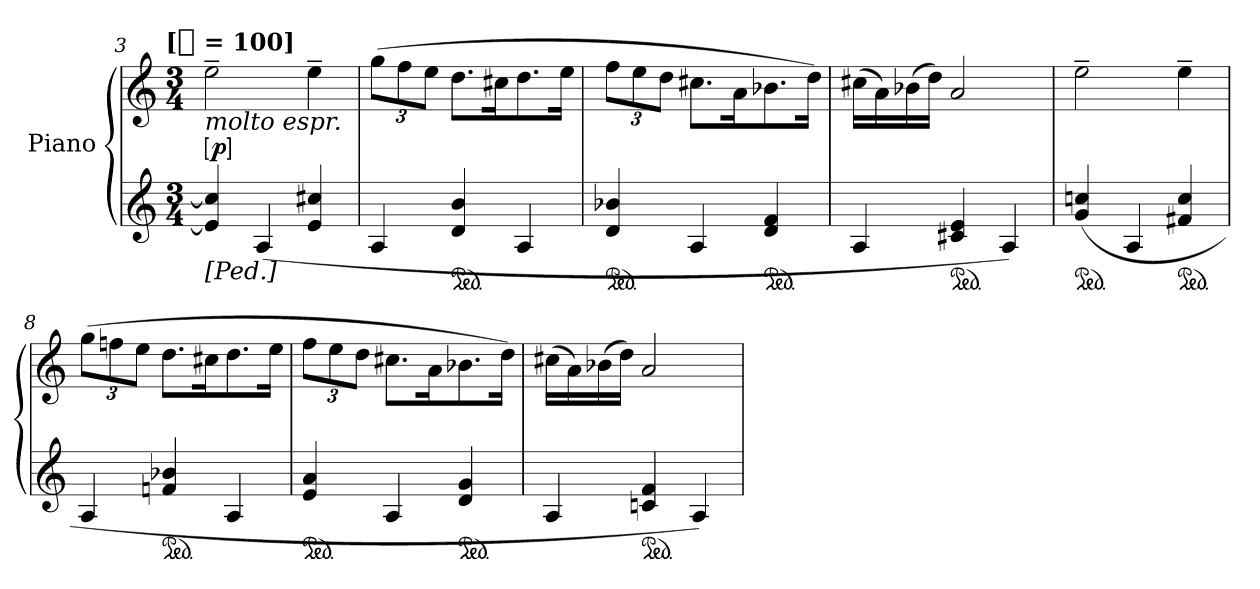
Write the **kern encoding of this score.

**kern	**kern	**dynam
*part1	*part1	*part1
*staff2	*staff1	*staff1/2
*I"Piano	*	*
*clefG2	*clefG2	*
*k[]	*k[]	*
*C:	*C:	*
!!LO:TX:omd:t=[[quarter] = 100]
*M3/4	*M3/4	*
*MM100	*MM74	*
=3	=3	=3
!	!LO:TX:b:i:t=molto espr.	!
!LO:TX:b:Bi:t=[Ped.]	!	!
!	!	!LO:DY:ed=brack
4e] 4cc#ji]	2ee~	p
(4A	.	.
4e 4cc#X	4ee~	.
=4	=4	=4
4A	(12ggL	.
.	12ff	.
.	12eeJ	.
*ped	*	*
4d 4b	8.ddL	.
.	16cc#XK	.
4A	8.dd	.
.	16eeJk	.
=5	=5	=5
*ped	*	*
4d 4b-X	12ffL	.
.	12ee	.
.	12ddJ	.
4A	8.cc#XL	.
.	16aK	.
*ped	*	*
4d 4f	8.b-X	.
.	16ddJk)	.
=6	=6	=6
4A	(16cc#XLL	.
.	16a)	.
.	(16b-X	.
.	16ddJJ)	.
*ped	*	*
4c#X 4e	2a	.
4A)	.	.
=7	=7	=7
*ped	*	*
(4g 4ccn	2ee~	.
4A	.	.
*ped	*	*
4f#X 4cc	4ee~	.
=8	=8	=8
4A	(12ggL	.
.	12ffn	.
.	12eeJ	.
*ped	*	*
4fn 4b-X	8.ddL	.
.	16cc#XK	.
4A	8.dd	.
.	16eeJk	.
=9	=9	=9
*ped	*	*
4e 4a	12ffL	.
.	12ee	.
.	12ddJ	.
4A	8.cc#XL	.
.	16aK	.
*ped	*	*
4d 4g	8.b-X	.
.	16ddJk)	.
=10	=10	=10
4A	(16cc#XLL	.
.	16a)	.
.	(16b-X	.
.	16ddJJ)	.
*ped	*	*
4cn 4f	2a	.
4A)	.	.
=	=	=
*-	*-	*-
